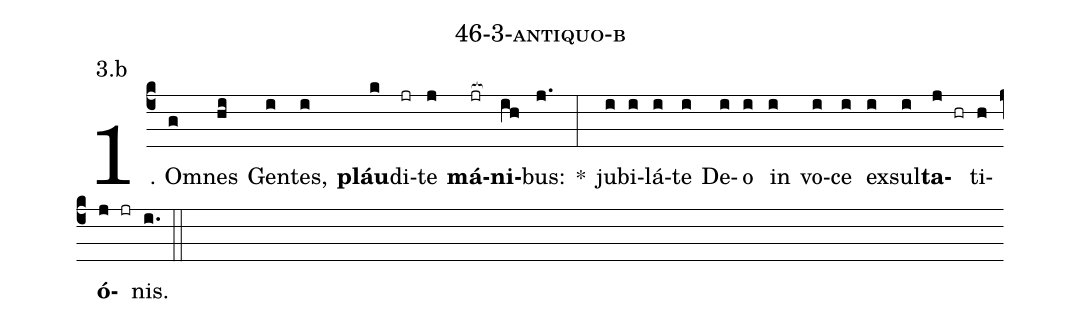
name: 46-3-antiquo-b;
annotation: 3.b;
%%
(c4)1. Om(g)nes(hi) Gen(i)tes,(i) <b>pláu</b>(k)di(jr)te(j) <b>má</b>(jr[ocb:1{])<b>ni</b>(ih[ocb:0}])bus:(j.) *(:) ju(i)bi(i)lá(i)te(i) De(i)o(i) in(i) vo(i)ce(i) ex(i)sul(i)<b>ta</b>(j hr)ti(h)<b>ó</b>(j jr)nis.(i.) (::)
